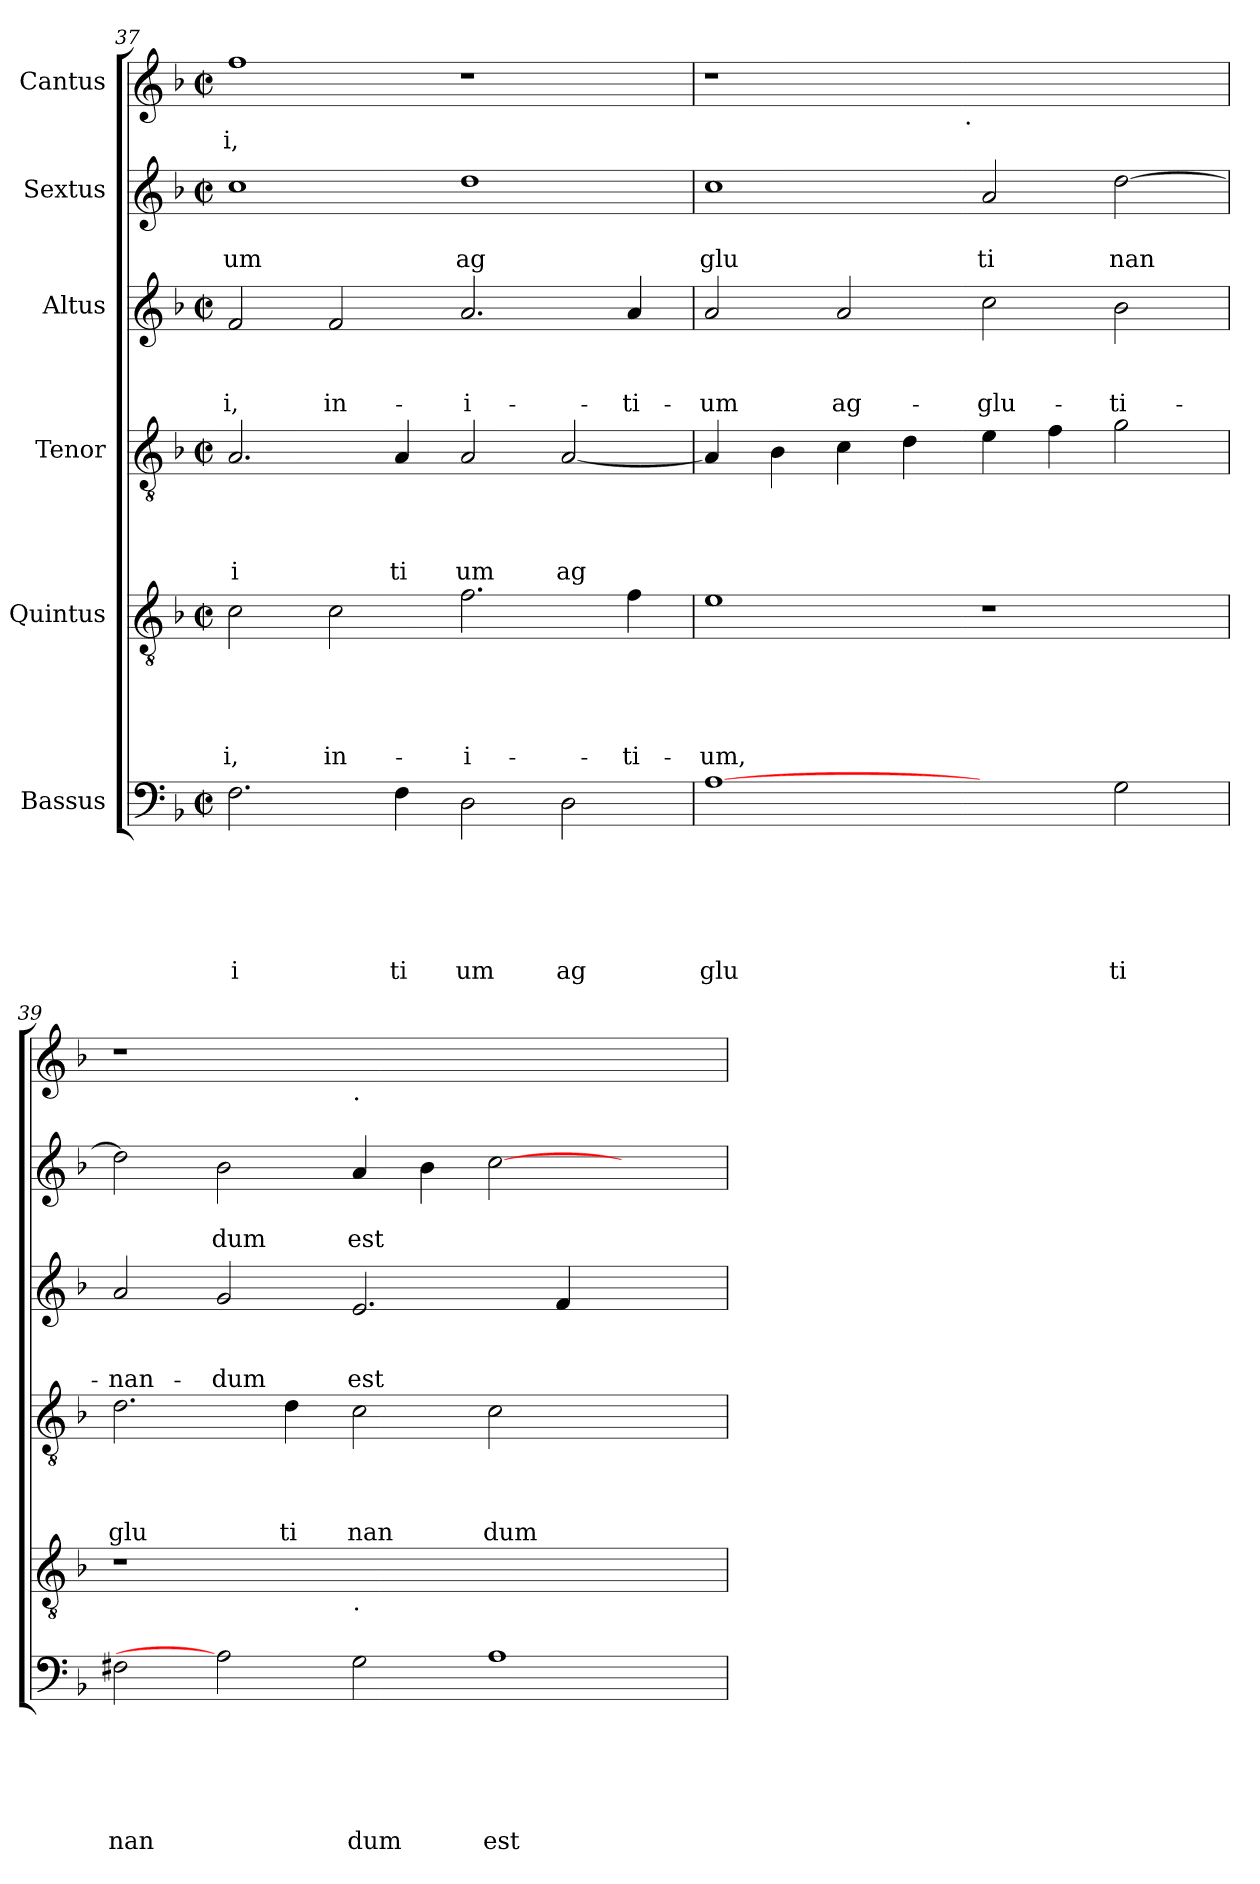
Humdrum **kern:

**kern	**text	**text	**text	**text	**text	**text	**kern	**text	**text	**text	**text	**text	**kern	**text	**text	**text	**text	**kern	**text	**text	**text	**kern	**text	**text	**kern	**text
*part6	*part6	*part6	*part6	*part6	*part6	*part6	*part5	*part5	*part5	*part5	*part5	*part5	*part4	*part4	*part4	*part4	*part4	*part3	*part3	*part3	*part3	*part2	*part2	*part2	*part1	*part1
*staff6	*staff6	*staff6	*staff6	*staff6	*staff6	*staff6	*staff5	*staff5	*staff5	*staff5	*staff5	*staff5	*staff4	*staff4	*staff4	*staff4	*staff4	*staff3	*staff3	*staff3	*staff3	*staff2	*staff2	*staff2	*staff1	*staff1
*I"Bassus	*	*	*	*	*	*	*I"Quintus	*	*	*	*	*	*I"Tenor	*	*	*	*	*I"Altus	*	*	*	*I"Sextus	*	*	*I"Cantus	*
*clefF4	*	*	*	*	*	*	*clefGv2	*	*	*	*	*	*clefGv2	*	*	*	*	*clefG2	*	*	*	*clefG2	*	*	*clefG2	*
*k[b-]	*	*	*	*	*	*	*k[b-]	*	*	*	*	*	*k[b-]	*	*	*	*	*k[b-]	*	*	*	*k[b-]	*	*	*k[b-]	*
*F:	*	*	*	*	*	*	*F:	*	*	*	*	*	*F:	*	*	*	*	*F:	*	*	*	*F:	*	*	*F:	*
*M2/2	*	*	*	*	*	*	*M2/2	*	*	*	*	*	*M2/2	*	*	*	*	*M2/2	*	*	*	*M2/2	*	*	*M2/2	*
*met(c|)	*	*	*	*	*	*	*met(c|)	*	*	*	*	*	*met(c|)	*	*	*	*	*met(c|)	*	*	*	*met(c|)	*	*	*met(c|)	*
=37	=37	=37	=37	=37	=37	=37	=37	=37	=37	=37	=37	=37	=37	=37	=37	=37	=37	=37	=37	=37	=37	=37	=37	=37	=37	=37
!	!	!	!	!	!	!LO:LY:b	!	!	!	!	!	!LO:LY:b	!	!	!	!	!LO:LY:b	!	!	!	!LO:LY:b	!	!	!LO:LY:b	!	!LO:LY:b
2.F\	.	.	.	.	.	i	2c\	.	.	.	.	-i,	2.A/	.	.	.	i	2f/	.	.	-i,	1cc	.	um	1ff	i,
!	!	!	!	!	!	!	!	!	!	!	!	!LO:LY:b	!	!	!	!	!	!	!	!	!LO:LY:b	!	!	!	!	!
.	.	.	.	.	.	.	2c\	.	.	.	.	in-	.	.	.	.	.	2f/	.	.	in-	.	.	.	.	.
!	!	!	!	!	!	!LO:LY:b	!	!	!	!	!	!	!	!	!	!	!LO:LY:b	!	!	!	!	!	!	!	!	!
4F\	.	.	.	.	.	ti	.	.	.	.	.	.	4A/	.	.	.	ti	.	.	.	.	.	.	.	.	.
!	!	!	!	!	!	!LO:LY:b	!	!	!	!	!	!LO:LY:b	!	!	!	!	!LO:LY:b	!	!	!	!LO:LY:b	!	!	!LO:LY:b	!	!
2D\	.	.	.	.	.	um	2.f\	.	.	.	.	-i-	2A/	.	.	.	um	2.a/	.	.	-i-	1dd	.	ag	1r	.
!	!	!	!	!	!	!LO:LY:b	!	!	!	!	!	!	!	!	!	!	!LO:LY:b	!	!	!	!	!	!	!	!	!
2D\	.	.	.	.	.	ag	.	.	.	.	.	.	[<2A/	.	.	.	ag	.	.	.	.	.	.	.	.	.
!	!	!	!	!	!	!	!	!	!	!	!	!LO:LY:b	!	!	!	!	!	!	!	!	!LO:LY:b	!	!	!	!	!
.	.	.	.	.	.	.	4f\	.	.	.	.	-ti-	.	.	.	.	.	4a/	.	.	-ti-	.	.	.	.	.
!!LO:LB:g=z
=38	=38	=38	=38	=38	=38	=38	=38	=38	=38	=38	=38	=38	=38	=38	=38	=38	=38	=38	=38	=38	=38	=38	=38	=38	=38	=38
!	!	!	!	!	!	!LO:LY:b	!	!	!	!	!	!LO:LY:b	!	!	!	!	!	!	!	!	!LO:LY:b	!	!	!LO:LY:b	!	!
*	*	*	*	*	*	*	*	*	*	*	*	*	*	*	*	*	*	*	*	*	*	*	*	*	*^	*
[1A	.	.	.	.	.	glu	1e	.	.	.	.	-um,	4A/]	.	.	.	.	2a/	.	.	-um	1cc	.	glu	1r	2ryy	.
.	.	.	.	.	.	.	.	.	.	.	.	.	4B-\	.	.	.	.	.	.	.	.	.	.	.	.	.	.
!	!	!	!	!	!	!	!	!	!	!	!	!	!	!	!	!	!	!	!	!	!LO:LY:b	!	!	!	!	!	!
.	.	.	.	.	.	.	.	.	.	.	.	.	4c\	.	.	.	.	2a/	.	.	ag-	.	.	.	.	4...ryy	.
.	.	.	.	.	.	.	.	.	.	.	.	.	4d\	.	.	.	.	.	.	.	.	.	.	.	.	.	.
!	!	!	!	!	!	!	!	!	!	!	!	!	!	!	!	!	!	!	!	!	!	!	!	!	!	!LO:TX:b:t=.	!
.	.	.	.	.	.	.	.	.	.	.	.	.	.	.	.	.	.	.	.	.	.	.	.	.	.	1ryy	.
!	!	!	!	!	!	!	!	!	!	!	!	!	!	!	!	!	!	!	!	!	!LO:LY:b	!	!	!LO:LY:b	!	!	!
2ryy	.	.	.	.	.	.	1r	.	.	.	.	.	4e\	.	.	.	.	2cc\	.	.	-glu-	2a/	.	ti	1ryy	.	.
.	.	.	.	.	.	.	.	.	.	.	.	.	4f\	.	.	.	.	.	.	.	.	.	.	.	.	.	.
!	!	!	!	!	!	!LO:LY:b	!	!	!	!	!	!	!	!	!	!	!	!	!	!	!LO:LY:b	!	!	!LO:LY:b	!	!	!
2G\	.	.	.	.	.	ti	.	.	.	.	.	.	2g\	.	.	.	.	2b-\	.	.	-ti-	[>2dd\	.	nan	.	.	.
.	.	.	.	.	.	.	.	.	.	.	.	.	.	.	.	.	.	.	.	.	.	.	.	.	.	32ryy	.
=39	=39	=39	=39	=39	=39	=39	=39	=39	=39	=39	=39	=39	=39	=39	=39	=39	=39	=39	=39	=39	=39	=39	=39	=39	=39	=39	=39
!	!	!	!	!	!	!LO:LY:b	!	!	!	!	!	!	!	!	!	!	!LO:LY:b	!	!	!	!LO:LY:b	!	!	!	!	!	!
*	*	*	*	*	*	*	*	*	*	*	*	*	*	*	*	*	*	*	*	*	*	*	*	*	*v	*v	*
2F#X\	.	.	.	.	.	nan	1r	.	.	.	.	.	2.d\	.	.	.	glu	2a/	.	.	-nan-	2dd\]	.	.	1r	.
!	!	!	!	!	!	!	!	!	!	!	!	!	!	!	!	!	!	!	!	!	!LO:LY:b	!	!	!LO:LY:b	!	!
2A]	.	.	.	.	.	.	.	.	.	.	.	.	.	.	.	.	.	2g/	.	.	-dum	2b-\	.	dum	.	.
!	!	!	!	!	!	!	!	!	!	!	!	!	!	!	!	!	!LO:LY:b	!	!	!	!	!	!	!	!	!
.	.	.	.	.	.	.	.	.	.	.	.	.	4d\	.	.	.	ti	.	.	.	.	.	.	.	.	.
!	!	!	!	!	!	!	!	!	!	!	!	!	!	!	!	!	!	!	!	!	!	!	!	!	!LO:TX:b:t=.	!
!	!	!	!	!	!	!	!LO:TX:b:t=.	!	!	!	!	!	!	!	!	!	!	!	!	!	!	!	!	!	!	!
!	!	!	!	!	!	!LO:LY:b	!	!	!	!	!	!	!	!	!	!	!LO:LY:b	!	!	!	!LO:LY:b	!	!	!LO:LY:b	!	!
2G\	.	.	.	.	.	dum	1.ryy	.	.	.	.	.	2c\	.	.	.	nan	2.e/	.	.	est	4a/	.	est	1.ryy	.
.	.	.	.	.	.	.	.	.	.	.	.	.	.	.	.	.	.	.	.	.	.	4b-\	.	.	.	.
!	!	!	!	!	!	!LO:LY:b	!	!	!	!	!	!	!	!	!	!	!LO:LY:b	!	!	!	!	!	!	!	!	!
1A	.	.	.	.	.	est	.	.	.	.	.	.	2c\	.	.	.	dum	.	.	.	.	[>2cc\	.	.	.	.
.	.	.	.	.	.	.	.	.	.	.	.	.	.	.	.	.	.	4f/	.	.	.	.	.	.	.	.
.	.	.	.	.	.	.	.	.	.	.	.	.	2ryy	.	.	.	.	2ryy	.	.	.	2ryy	.	.	.	.
=	=	=	=	=	=	=	=	=	=	=	=	=	=	=	=	=	=	=	=	=	=	=	=	=	=	=
*-	*-	*-	*-	*-	*-	*-	*-	*-	*-	*-	*-	*-	*-	*-	*-	*-	*-	*-	*-	*-	*-	*-	*-	*-	*-	*-
